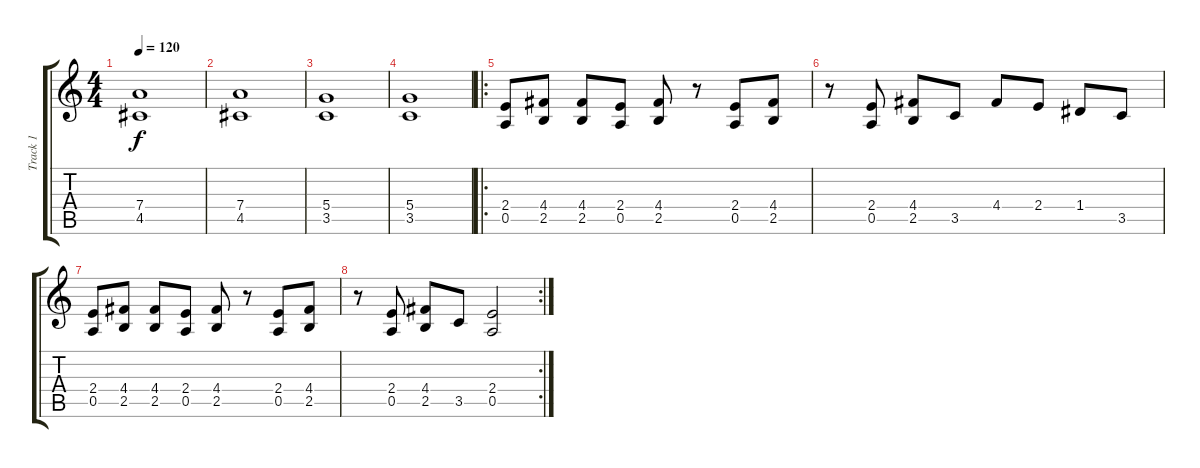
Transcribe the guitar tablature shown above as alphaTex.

\track ("Track 1" "Track 1") {instrument distortionguitar}
\staff {score tabs}
\tuning (E4 B3 G3 D3 A2 E2) {hide}
\ts (4 4)
\tempo 120
\clef g2
\ks c
(7.4 4.5).1{dy f} |
(7.4 4.5).1 |
(5.4 3.5).1 |
(5.4 3.5).1 |
\ro
(2.4 0.5).8 (4.4 2.5).8 (4.4 2.5).8 (2.4 0.5).8 (4.4 2.5).8 r.8 (2.4 0.5).8 (4.4 2.5).8 |
r.8 (2.4 0.5).8 (4.4 2.5).8 3.5.8 4.4.8 2.4.8 1.4.8 3.5.8 |
(2.4 0.5).8 (4.4 2.5).8 (4.4 2.5).8 (2.4 0.5).8 (4.4 2.5).8 r.8 (2.4 0.5).8 (4.4 2.5).8 |
\rc 2
r.8 (2.4 0.5).8 (4.4 2.5).8 3.5.8 (2.4 0.5).2
